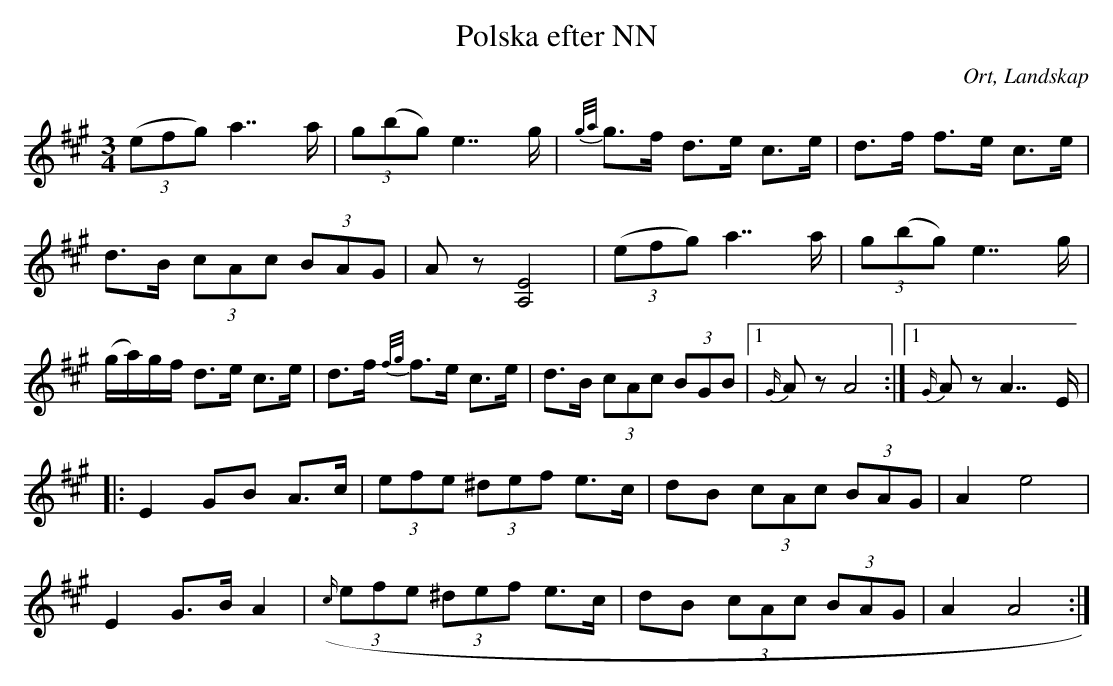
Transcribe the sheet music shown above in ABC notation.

X:1
T:Polska efter NN
O:Ort, Landskap
M:3/4
L:1/8
K:A
((3efg) a7/2 a/|(3g(bg) e7/2 g/|{g/a/}g>f d>e c>e|d>f f>e c>e|
d>B (3cAc (3BAG|A z [A,4E4]|((3efg) a7/2 a/|(3g(bg) e7/2 g/|
(g/a/)g/f/ d>e c>e|d>f {f/g/}f>e c>e|d>B (3cAc (3BGB|1 {G/}A z A4:|1 {G/}A z A7/2 E/|
|:E2 GB A>c|(3efe (3^def e>c|dB (3cAc (3BAG|A2 e4|
E2 G>B A2|({c/}(3efe (3^def e>c|dB (3cAc (3BAG|A2 A4:|
